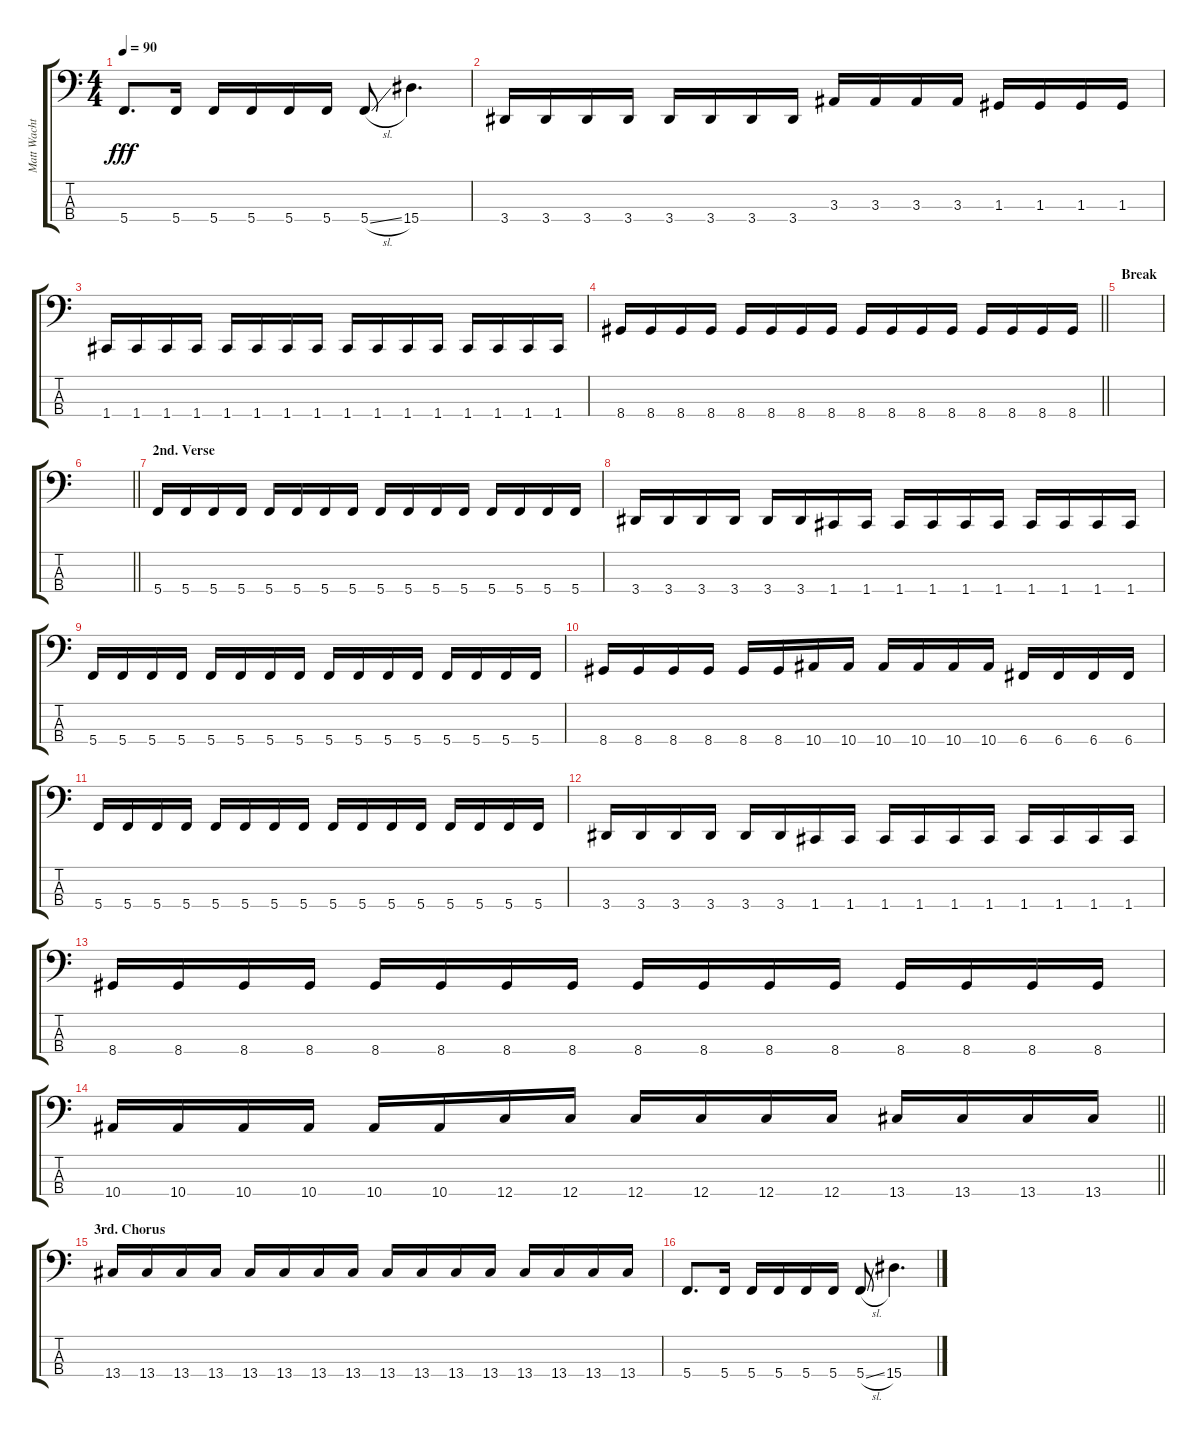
\track ("Matt Wachter - Bass" "Matt Wacht") {instrument electricbasspick}
\staff {score tabs}
\tuning (F2 C2 G1 C1) {hide}
\ts (4 4)
\tempo 90
\clef f4
\ks c
5.4.8{d dy fff} 5.4.16 5.4.16 5.4.16 5.4.16 5.4.16 5.4{sl}.8 15.4.4{d} |
3.4.16 3.4.16 3.4.16 3.4.16 3.4.16 3.4.16 3.4.16 3.4.16 3.3.16 3.3.16 3.3.16 3.3.16 1.3.16 1.3.16 1.3.16 1.3.16 |
1.4.16 1.4.16 1.4.16 1.4.16 1.4.16 1.4.16 1.4.16 1.4.16 1.4.16 1.4.16 1.4.16 1.4.16 1.4.16 1.4.16 1.4.16 1.4.16 |
\barLineRight lightlight
8.4.16 8.4.16 8.4.16 8.4.16 8.4.16 8.4.16 8.4.16 8.4.16 8.4.16 8.4.16 8.4.16 8.4.16 8.4.16 8.4.16 8.4.16 8.4.16 |
\section ("" "Break")
|
\barLineRight lightlight
|
\section ("" "2nd. Verse")
5.4.16 5.4.16 5.4.16 5.4.16 5.4.16 5.4.16 5.4.16 5.4.16 5.4.16 5.4.16 5.4.16 5.4.16 5.4.16 5.4.16 5.4.16 5.4.16 |
3.4.16 3.4.16 3.4.16 3.4.16 3.4.16 3.4.16 1.4.16 1.4.16 1.4.16 1.4.16 1.4.16 1.4.16 1.4.16 1.4.16 1.4.16 1.4.16 |
5.4.16 5.4.16 5.4.16 5.4.16 5.4.16 5.4.16 5.4.16 5.4.16 5.4.16 5.4.16 5.4.16 5.4.16 5.4.16 5.4.16 5.4.16 5.4.16 |
8.4.16 8.4.16 8.4.16 8.4.16 8.4.16 8.4.16 10.4.16 10.4.16 10.4.16 10.4.16 10.4.16 10.4.16 6.4.16 6.4.16 6.4.16 6.4.16 |
5.4.16 5.4.16 5.4.16 5.4.16 5.4.16 5.4.16 5.4.16 5.4.16 5.4.16 5.4.16 5.4.16 5.4.16 5.4.16 5.4.16 5.4.16 5.4.16 |
3.4.16 3.4.16 3.4.16 3.4.16 3.4.16 3.4.16 1.4.16 1.4.16 1.4.16 1.4.16 1.4.16 1.4.16 1.4.16 1.4.16 1.4.16 1.4.16 |
8.4.16 8.4.16 8.4.16 8.4.16 8.4.16 8.4.16 8.4.16 8.4.16 8.4.16 8.4.16 8.4.16 8.4.16 8.4.16 8.4.16 8.4.16 8.4.16 |
\barLineRight lightlight
10.4.16 10.4.16 10.4.16 10.4.16 10.4.16 10.4.16 12.4.16 12.4.16 12.4.16 12.4.16 12.4.16 12.4.16 13.4.16 13.4.16 13.4.16 13.4.16 |
\section ("" "3rd. Chorus")
13.4.16 13.4.16 13.4.16 13.4.16 13.4.16 13.4.16 13.4.16 13.4.16 13.4.16 13.4.16 13.4.16 13.4.16 13.4.16 13.4.16 13.4.16 13.4.16 |
5.4.8{d} 5.4.16 5.4.16 5.4.16 5.4.16 5.4.16 5.4{sl}.8 15.4.4{d}
